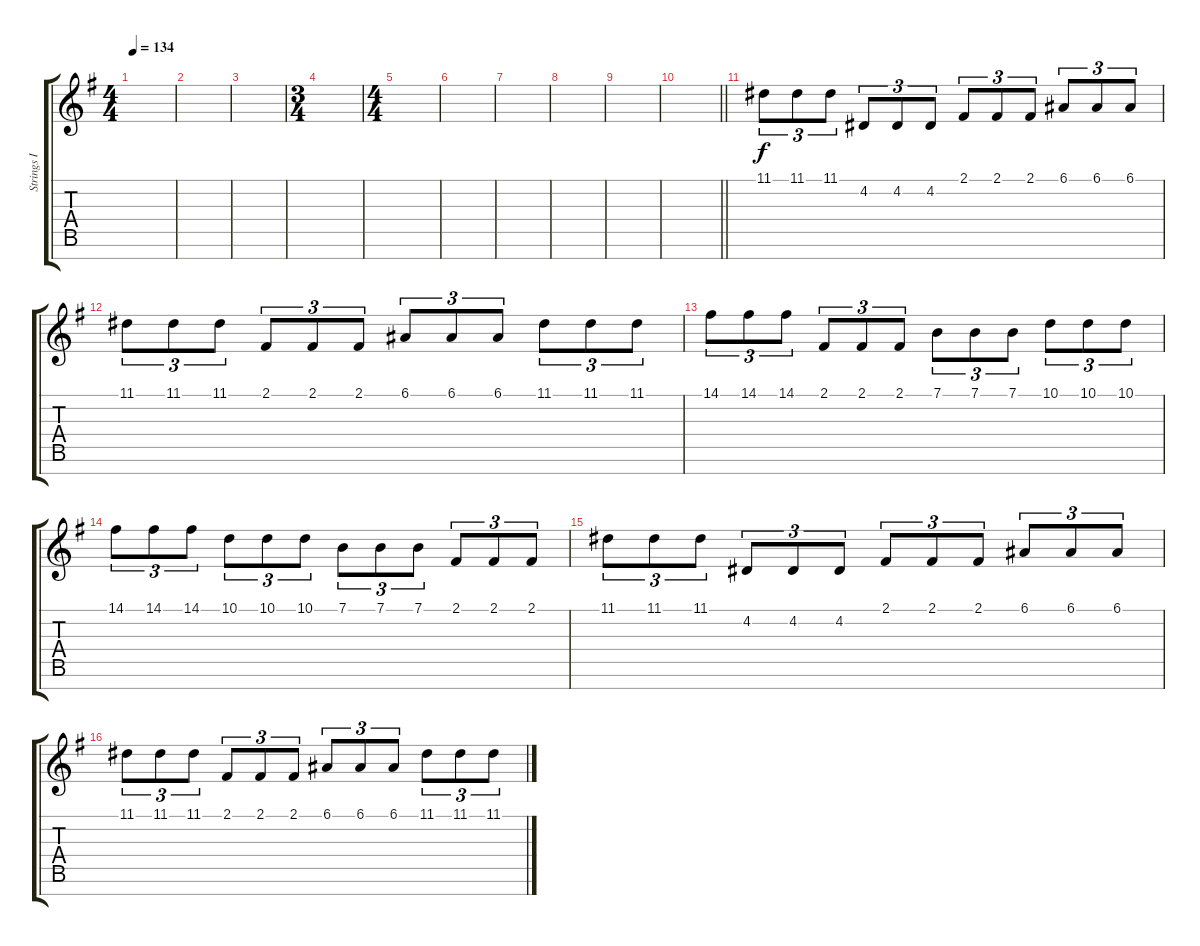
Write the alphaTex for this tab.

\track ("Strings I" "Strings I") {instrument stringensemble1}
\staff {score tabs}
\tuning (E4 B3 G3 D3 A2 E2 B1) {hide}
\ts (4 4)
\section ("" "")
\tempo 134
\clef g2
\ks g
|
|
|
\ts (3 4)
|
\ts (4 4)
|
|
|
|
|
\barLineRight lightlight
|
\section ("" "")
11.1.8{tu (3 2) volume 12} 11.1.8{tu (3 2)} 11.1.8{tu (3 2)} 4.2.8{tu (3 2)} 4.2.8{tu (3 2)} 4.2.8{tu (3 2)} 2.1.8{tu (3 2)} 2.1.8{tu (3 2)} 2.1.8{tu (3 2)} 6.1.8{tu (3 2)} 6.1.8{tu (3 2)} 6.1.8{tu (3 2)} |
11.1.8{tu (3 2)} 11.1.8{tu (3 2)} 11.1.8{tu (3 2)} 2.1.8{tu (3 2)} 2.1.8{tu (3 2)} 2.1.8{tu (3 2)} 6.1.8{tu (3 2)} 6.1.8{tu (3 2)} 6.1.8{tu (3 2)} 11.1.8{tu (3 2)} 11.1.8{tu (3 2)} 11.1.8{tu (3 2)} |
14.1.8{tu (3 2)} 14.1.8{tu (3 2)} 14.1.8{tu (3 2)} 2.1.8{tu (3 2)} 2.1.8{tu (3 2)} 2.1.8{tu (3 2)} 7.1.8{tu (3 2)} 7.1.8{tu (3 2)} 7.1.8{tu (3 2)} 10.1.8{tu (3 2)} 10.1.8{tu (3 2)} 10.1.8{tu (3 2)} |
14.1.8{tu (3 2)} 14.1.8{tu (3 2)} 14.1.8{tu (3 2)} 10.1.8{tu (3 2)} 10.1.8{tu (3 2)} 10.1.8{tu (3 2)} 7.1.8{tu (3 2)} 7.1.8{tu (3 2)} 7.1.8{tu (3 2)} 2.1.8{tu (3 2)} 2.1.8{tu (3 2)} 2.1.8{tu (3 2)} |
11.1.8{tu (3 2)} 11.1.8{tu (3 2)} 11.1.8{tu (3 2)} 4.2.8{tu (3 2)} 4.2.8{tu (3 2)} 4.2.8{tu (3 2)} 2.1.8{tu (3 2)} 2.1.8{tu (3 2)} 2.1.8{tu (3 2)} 6.1.8{tu (3 2)} 6.1.8{tu (3 2)} 6.1.8{tu (3 2)} |
11.1.8{tu (3 2)} 11.1.8{tu (3 2)} 11.1.8{tu (3 2)} 2.1.8{tu (3 2)} 2.1.8{tu (3 2)} 2.1.8{tu (3 2)} 6.1.8{tu (3 2)} 6.1.8{tu (3 2)} 6.1.8{tu (3 2)} 11.1.8{tu (3 2)} 11.1.8{tu (3 2)} 11.1.8{tu (3 2)}
